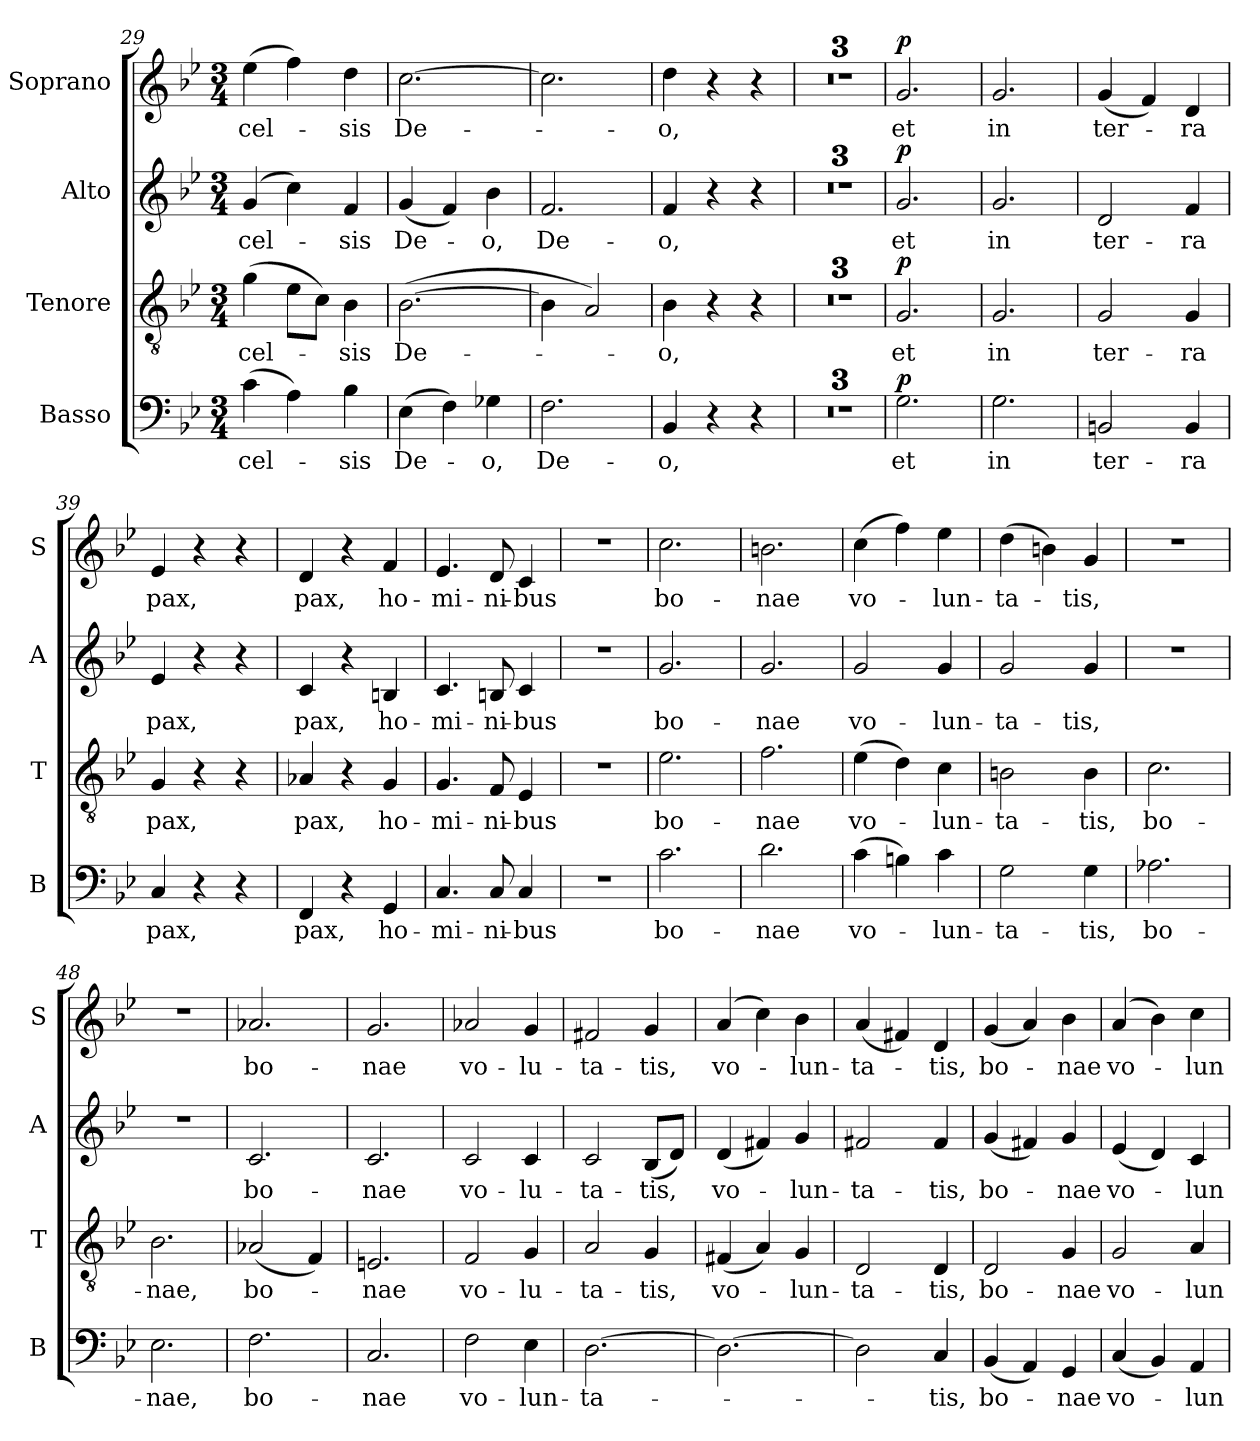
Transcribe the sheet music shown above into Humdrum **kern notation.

**kern	**text	**dynam	**kern	**text	**dynam	**kern	**text	**dynam	**kern	**text	**dynam
*part4	*part4	*part4	*part3	*part3	*part3	*part2	*part2	*part2	*part1	*part1	*part1
*staff4	*staff4	*staff4	*staff3	*staff3	*staff3	*staff2	*staff2	*staff2	*staff1	*staff1	*staff1
*I"Basso	*	*	*I"Tenore	*	*	*I"Alto	*	*	*I"Soprano	*	*
*I'B	*	*	*I'T	*	*	*I'A	*	*	*I'S	*	*
*clefF4	*	*	*clefGv2	*	*	*clefG2	*	*	*clefG2	*	*
*k[b-e-]	*	*	*k[b-e-]	*	*	*k[b-e-]	*	*	*k[b-e-]	*	*
*B-:	*	*	*B-:	*	*	*B-:	*	*	*B-:	*	*
*M3/4	*	*	*M3/4	*	*	*M3/4	*	*	*M3/4	*	*
=29	=29	=29	=29	=29	=29	=29	=29	=29	=29	=29	=29
(>4c\	-cel-	.	(>4g\	-cel-	.	(<4g/	-cel-	.	(>4ee-\	-cel-	.
4A\)	.	.	8e-\L	.	.	4cc\)	.	.	4ff\)	.	.
.	.	.	8c\J)	.	.	.	.	.	.	.	.
4B-\	-sis	.	4B-\	-sis	.	4f/	-sis	.	4dd\	-sis	.
=30	=30	=30	=30	=30	=30	=30	=30	=30	=30	=30	=30
(>4E-\	De-	.	(>[2.B-\	De-	.	(<4g/	De-	.	[2.cc\	De-	.
4F\)	.	.	.	.	.	4f/)	.	.	.	.	.
4G-X\	-o,	.	.	.	.	4b-\	-o,	.	.	.	.
=31	=31	=31	=31	=31	=31	=31	=31	=31	=31	=31	=31
2.F\	De-	.	4B-\]	.	.	2.f/	De-	.	2.cc\]	.	.
.	.	.	2A/)	.	.	.	.	.	.	.	.
!!LO:LB:g=z
=32	=32	=32	=32	=32	=32	=32	=32	=32	=32	=32	=32
4BB-/	-o,	.	4B-\	-o,	.	4f/	-o,	.	4dd\	-o,	.
4r	.	.	4r	.	.	4r	.	.	4r	.	.
4r	.	.	4r	.	.	4r	.	.	4r	.	.
=33	=33	=33	=33	=33	=33	=33	=33	=33	=33	=33	=33
2.r	.	.	2.r	.	.	2.r	.	.	2.r	.	.
=34	=34	=34	=34	=34	=34	=34	=34	=34	=34	=34	=34
2.r	.	.	2.r	.	.	2.r	.	.	2.r	.	.
=35	=35	=35	=35	=35	=35	=35	=35	=35	=35	=35	=35
2.r	.	.	2.r	.	.	2.r	.	.	2.r	.	.
=36	=36	=36	=36	=36	=36	=36	=36	=36	=36	=36	=36
!	!	!LO:DY:a	!	!	!LO:DY:a	!	!	!LO:DY:a	!	!	!LO:DY:a
2.G\	et	p	2.G/	et	p	2.g/	et	p	2.g/	et	p
=37	=37	=37	=37	=37	=37	=37	=37	=37	=37	=37	=37
2.G\	in	.	2.G/	in	.	2.g/	in	.	2.g/	in	.
=38	=38	=38	=38	=38	=38	=38	=38	=38	=38	=38	=38
2BBn/	ter-	.	2G/	ter-	.	2d/	ter-	.	(<4g/	ter-	.
.	.	.	.	.	.	.	.	.	4f/)	.	.
4BB/	-ra	.	4G/	-ra	.	4f/	-ra	.	4d/	-ra	.
=39	=39	=39	=39	=39	=39	=39	=39	=39	=39	=39	=39
4C/	pax,	.	4G/	pax,	.	4e-/	pax,	.	4e-/	pax,	.
4r	.	.	4r	.	.	4r	.	.	4r	.	.
4r	.	.	4r	.	.	4r	.	.	4r	.	.
=40	=40	=40	=40	=40	=40	=40	=40	=40	=40	=40	=40
4FF/	pax,	.	4A-X/	pax,	.	4c/	pax,	.	4d/	pax,	.
4r	.	.	4r	.	.	4r	.	.	4r	.	.
4GG/	ho-	.	4G/	ho-	.	4Bn/	ho-	.	4f/	ho-	.
=41	=41	=41	=41	=41	=41	=41	=41	=41	=41	=41	=41
4.C/	-mi-	.	4.G/	-mi-	.	4.c/	-mi-	.	4.e-/	-mi-	.
8C/	-ni-	.	8F/	-ni-	.	8Bn/	-ni-	.	8d/	-ni-	.
4C/	-bus	.	4E-/	-bus	.	4c/	-bus	.	4c/	-bus	.
!!LO:PB:g=z
=42	=42	=42	=42	=42	=42	=42	=42	=42	=42	=42	=42
2.r	.	.	2.r	.	.	2.r	.	.	2.r	.	.
=43	=43	=43	=43	=43	=43	=43	=43	=43	=43	=43	=43
2.c\	bo-	.	2.e-\	bo-	.	2.g/	bo-	.	2.cc\	bo-	.
=44	=44	=44	=44	=44	=44	=44	=44	=44	=44	=44	=44
2.d\	-nae	.	2.f\	-nae	.	2.g/	-nae	.	2.bn\	-nae	.
=45	=45	=45	=45	=45	=45	=45	=45	=45	=45	=45	=45
(>4c\	vo-	.	(>4e-\	vo-	.	2g/	vo-	.	(>4cc\	vo-	.
4Bn\)	.	.	4d\)	.	.	.	.	.	4ff\)	.	.
4c\	-lun-	.	4c\	-lun-	.	4g/	-lun-	.	4ee-\	-lun-	.
=46	=46	=46	=46	=46	=46	=46	=46	=46	=46	=46	=46
2G\	-ta-	.	2Bn\	-ta-	.	2g/	-ta-	.	(>4dd\	-ta-	.
.	.	.	.	.	.	.	.	.	4bn\)	.	.
4G\	-tis,	.	4B\	-tis,	.	4g/	-tis,	.	4g/	-tis,	.
=47	=47	=47	=47	=47	=47	=47	=47	=47	=47	=47	=47
2.A-X\	bo-	.	2.c\	bo-	.	2.r	.	.	2.r	.	.
=48	=48	=48	=48	=48	=48	=48	=48	=48	=48	=48	=48
2.E-\	-nae,	.	2.B-\	-nae,	.	2.r	.	.	2.r	.	.
=49	=49	=49	=49	=49	=49	=49	=49	=49	=49	=49	=49
2.F\	bo-	.	(<2A-X/	bo-	.	2.c/	bo-	.	2.a-X/	bo-	.
.	.	.	4F/)	.	.	.	.	.	.	.	.
=50	=50	=50	=50	=50	=50	=50	=50	=50	=50	=50	=50
2.C/	-nae	.	2.En/	-nae	.	2.c/	-nae	.	2.g/	-nae	.
!!LO:LB:g=z
=51	=51	=51	=51	=51	=51	=51	=51	=51	=51	=51	=51
2F\	vo-	.	2F/	vo-	.	2c/	vo-	.	2a-X/	vo-	.
4E-\	-lun-	.	4G/	-lu-	.	4c/	-lu-	.	4g/	-lu-	.
=52	=52	=52	=52	=52	=52	=52	=52	=52	=52	=52	=52
[2.D\	-ta-	.	2A/	-ta-	.	2c/	-ta-	.	2f#X/	-ta-	.
.	.	.	4G/	-tis,	.	(<8B-/L	-tis,	.	4g/	-tis,	.
.	.	.	.	.	.	8d/J)	.	.	.	.	.
=53	=53	=53	=53	=53	=53	=53	=53	=53	=53	=53	=53
2.D\_	.	.	(<4F#X/	vo-	.	(<4d/	vo-	.	(>4a/	vo-	.
.	.	.	4A/)	.	.	4f#X/)	.	.	4cc\)	.	.
.	.	.	4G/	-lun-	.	4g/	-lun-	.	4b-\	-lun-	.
=54	=54	=54	=54	=54	=54	=54	=54	=54	=54	=54	=54
2D\]	.	.	2D/	-ta-	.	2f#X/	-ta-	.	(<4a/	-ta-	.
.	.	.	.	.	.	.	.	.	4f#X/)	.	.
4C/	-tis,	.	4D/	-tis,	.	4f#/	-tis,	.	4d/	-tis,	.
=55	=55	=55	=55	=55	=55	=55	=55	=55	=55	=55	=55
(<4BB-/	bo-	.	2D/	bo-	.	(<4g/	bo-	.	(<4g/	bo-	.
4AA/)	.	.	.	.	.	4f#X/)	.	.	4a/)	.	.
4GG/	-nae	.	4G/	-nae	.	4g/	-nae	.	4b-\	-nae	.
=56	=56	=56	=56	=56	=56	=56	=56	=56	=56	=56	=56
(<4C/	vo-	.	2G/	vo-	.	(<4e-/	vo-	.	(<4a/	vo-	.
4BB-/)	.	.	.	.	.	4d/)	.	.	4b-\)	.	.
4AA/	-lun-	.	4A/	-lun-	.	4c/	-lun-	.	4cc\	-lun-	.
=	=	=	=	=	=	=	=	=	=	=	=
*-	*-	*-	*-	*-	*-	*-	*-	*-	*-	*-	*-
